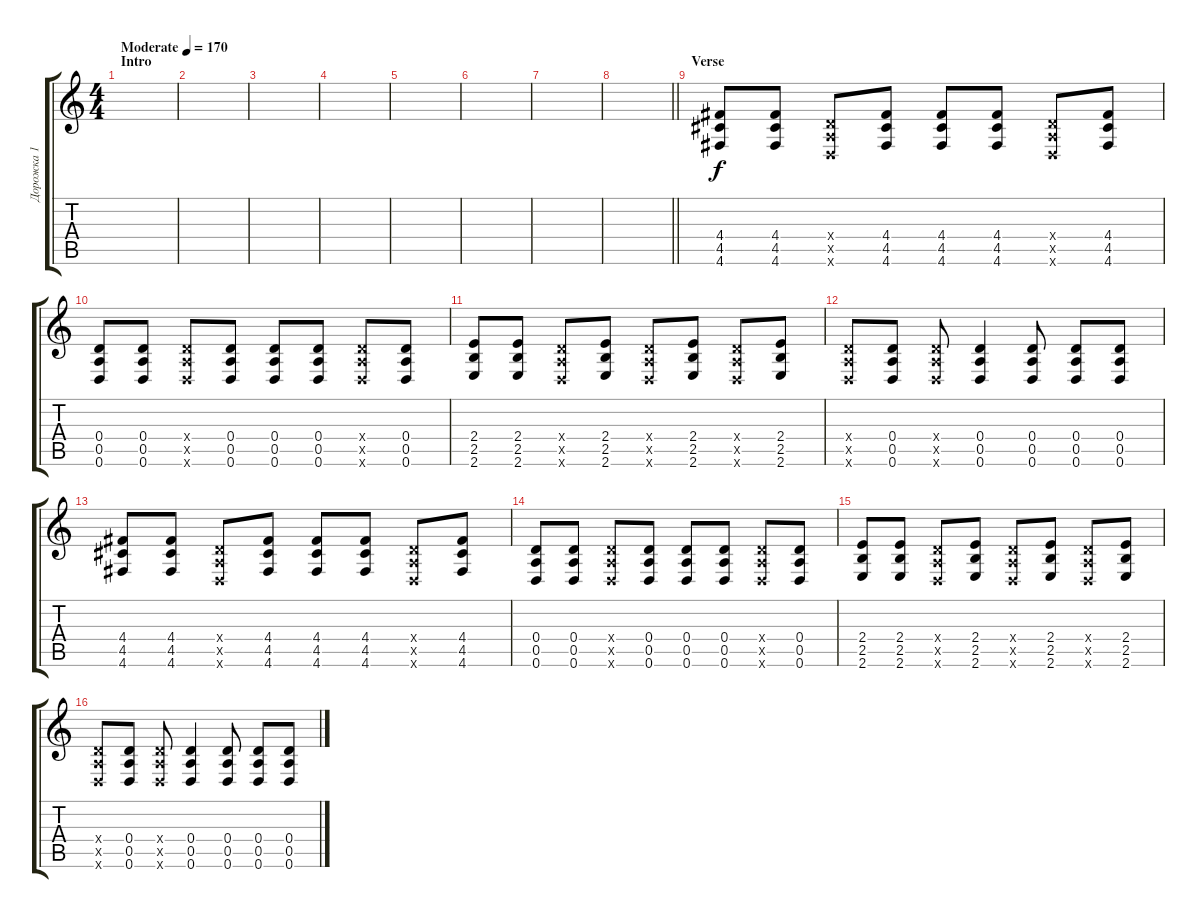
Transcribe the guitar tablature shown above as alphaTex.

\track ("Дорожка 1" "Дорожка 1") {instrument distortionguitar}
\staff {score tabs}
\tuning (E4 B3 G3 D3 A2 D2) {hide}
\ts (4 4)
\section ("" "Intro")
\tempo (170 "Moderate")
\clef g2
\ks c
|
|
|
|
|
|
|
\barLineRight lightlight
|
\section ("" "Verse")
(4.4 4.5 4.6).8 (4.4 4.5 4.6).8 (0.4{x} 0.5{x} 0.6{x}).8 (4.4 4.5 4.6).8 (4.4 4.5 4.6).8 (4.4 4.5 4.6).8 (0.4{x} 0.5{x} 0.6{x}).8 (4.4 4.5 4.6).8 |
(0.4 0.5 0.6).8 (0.4 0.5 0.6).8 (0.4{x} 0.5{x} 0.6{x}).8 (0.4 0.5 0.6).8 (0.4 0.5 0.6).8 (0.4 0.5 0.6).8 (0.4{x} 0.5{x} 0.6{x}).8 (0.4 0.5 0.6).8 |
(2.4 2.5 2.6).8 (2.4 2.5 2.6).8 (0.4{x} 0.5{x} 0.6{x}).8 (2.4 2.5 2.6).8 (0.4{x} 0.5{x} 0.6{x}).8 (2.4 2.5 2.6).8 (0.4{x} 0.5{x} 0.6{x}).8 (2.4 2.5 2.6).8 |
(0.4{x} 0.5{x} 0.6{x}).8 (0.4 0.5 0.6).8 (0.4{x} 0.5{x} 0.6{x}).8 (0.4 0.5 0.6).4 (0.4 0.5 0.6).8 (0.4 0.5 0.6).8 (0.4 0.5 0.6).8 |
(4.4 4.5 4.6).8 (4.4 4.5 4.6).8 (0.4{x} 0.5{x} 0.6{x}).8 (4.4 4.5 4.6).8 (4.4 4.5 4.6).8 (4.4 4.5 4.6).8 (0.4{x} 0.5{x} 0.6{x}).8 (4.4 4.5 4.6).8 |
(0.4 0.5 0.6).8 (0.4 0.5 0.6).8 (0.4{x} 0.5{x} 0.6{x}).8 (0.4 0.5 0.6).8 (0.4 0.5 0.6).8 (0.4 0.5 0.6).8 (0.4{x} 0.5{x} 0.6{x}).8 (0.4 0.5 0.6).8 |
(2.4 2.5 2.6).8 (2.4 2.5 2.6).8 (0.4{x} 0.5{x} 0.6{x}).8 (2.4 2.5 2.6).8 (0.4{x} 0.5{x} 0.6{x}).8 (2.4 2.5 2.6).8 (0.4{x} 0.5{x} 0.6{x}).8 (2.4 2.5 2.6).8 |
(0.4{x} 0.5{x} 0.6{x}).8 (0.4 0.5 0.6).8 (0.4{x} 0.5{x} 0.6{x}).8 (0.4 0.5 0.6).4 (0.4 0.5 0.6).8 (0.4 0.5 0.6).8 (0.4 0.5 0.6).8
